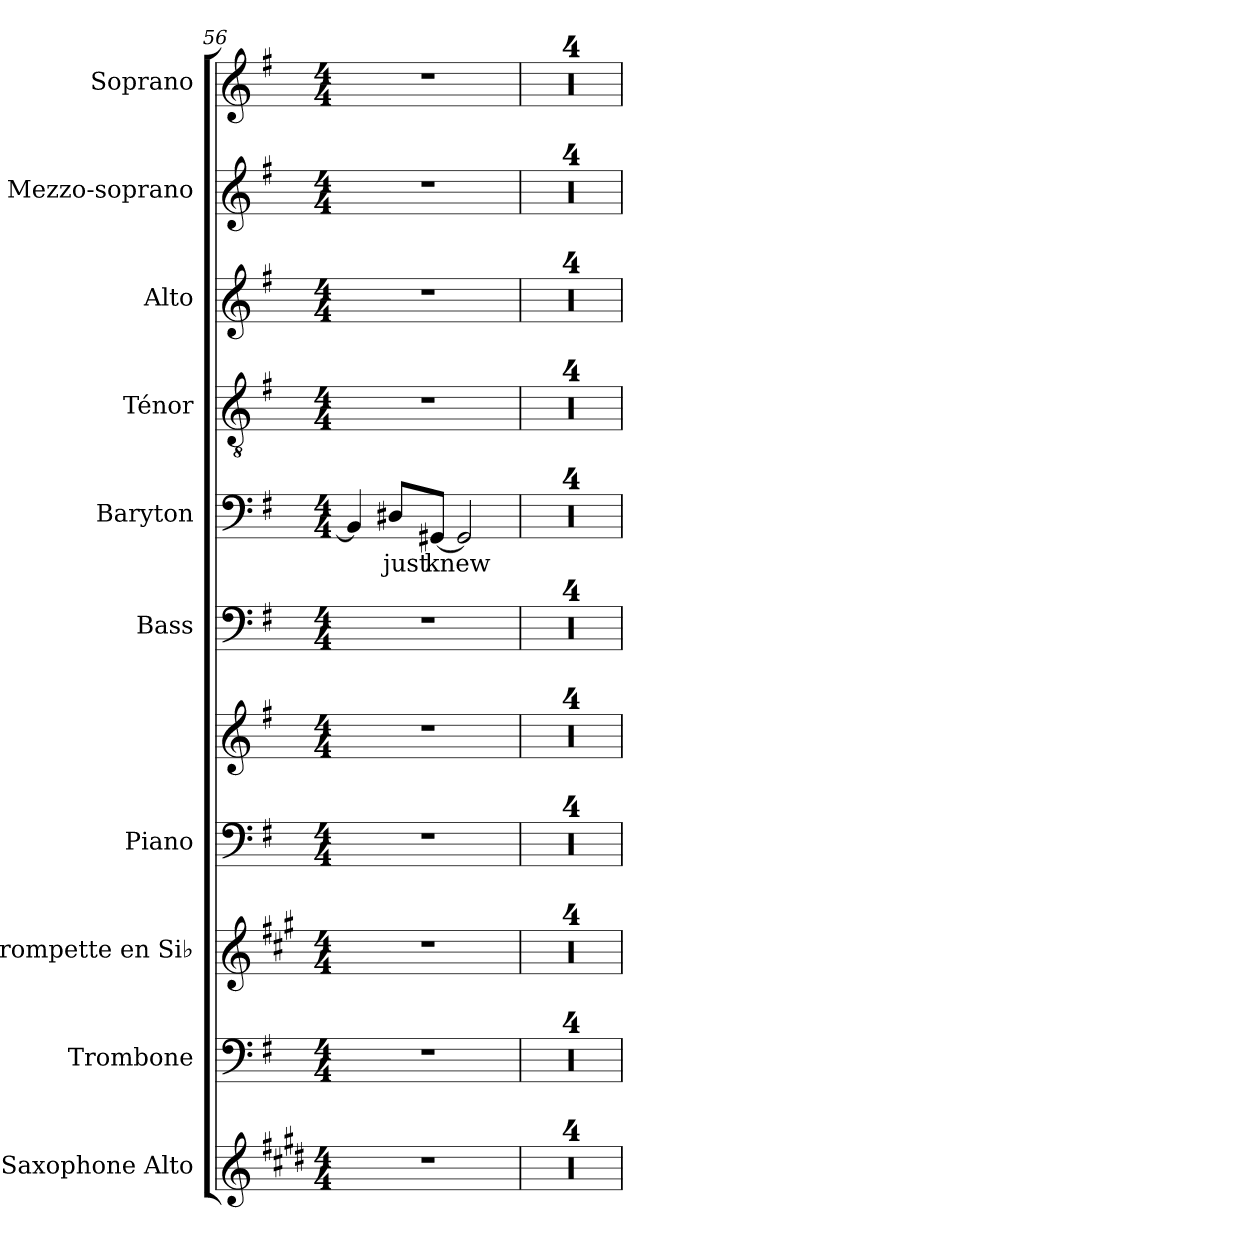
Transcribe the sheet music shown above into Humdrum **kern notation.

**kern	**kern	**kern	**kern	**kern	**kern	**kern	**text	**kern	**kern	**kern	**kern
*part10	*part9	*part8	*part7	*part7	*part6	*part5	*part5	*part4	*part3	*part2	*part1
*staff11	*staff10	*staff9	*staff8	*staff7	*staff6	*staff5	*staff5	*staff4	*staff3	*staff2	*staff1
*I"Saxophone Alto	*I"Trombone	*I"Trompette en Si♭	*I"Piano	*	*I"Bass	*I"Baryton	*	*I"Ténor	*I"Alto	*I"Mezzo-soprano	*I"Soprano
*I'Sax. A.	*I'Tbn.	*I'Tromp. Si♭	*I'Pia.	*	*I'B.	*I'Bar.	*	*I'T.	*I'A.	*I'Mzs.	*I'S.
*clefG2	*clefF4	*clefG2	*clefF4	*clefG2	*clefF4	*clefF4	*	*clefGv2	*clefG2	*clefG2	*clefG2
*ITrd5c9	*	*ITrd1c2	*	*	*	*	*	*	*	*	*
*k[f#]	*k[f#]	*k[f#]	*k[f#]	*k[f#]	*k[f#]	*k[f#]	*	*k[f#]	*k[f#]	*k[f#]	*k[f#]
*M4/4	*M4/4	*M4/4	*M4/4	*M4/4	*M4/4	*M4/4	*	*M4/4	*M4/4	*M4/4	*M4/4
=56	=56	=56	=56	=56	=56	=56	=56	=56	=56	=56	=56
1r	1r	1r	1r	1r	1r	4BB/]	.	1r	1r	1r	1r
!	!	!	!	!	!	!	!LO:LY:b	!	!	!	!
.	.	.	.	.	.	8D#X/L	just	.	.	.	.
!	!	!	!	!	!	!	!LO:LY:b	!	!	!	!
.	.	.	.	.	.	[8GG#X/J	knew	.	.	.	.
.	.	.	.	.	.	2GG#/]	.	.	.	.	.
=57	=57	=57	=57	=57	=57	=57	=57	=57	=57	=57	=57
1r	1r	1r	1r	1r	1r	1r	.	1r	1r	1r	1r
=58	=58	=58	=58	=58	=58	=58	=58	=58	=58	=58	=58
1r	1r	1r	1r	1r	1r	1r	.	1r	1r	1r	1r
=59	=59	=59	=59	=59	=59	=59	=59	=59	=59	=59	=59
1r	1r	1r	1r	1r	1r	1r	.	1r	1r	1r	1r
!!LO:PB:g=z
=60	=60	=60	=60	=60	=60	=60	=60	=60	=60	=60	=60
1r	1r	1r	1r	1r	1r	1r	.	1r	1r	1r	1r
=	=	=	=	=	=	=	=	=	=	=	=
*-	*-	*-	*-	*-	*-	*-	*-	*-	*-	*-	*-
